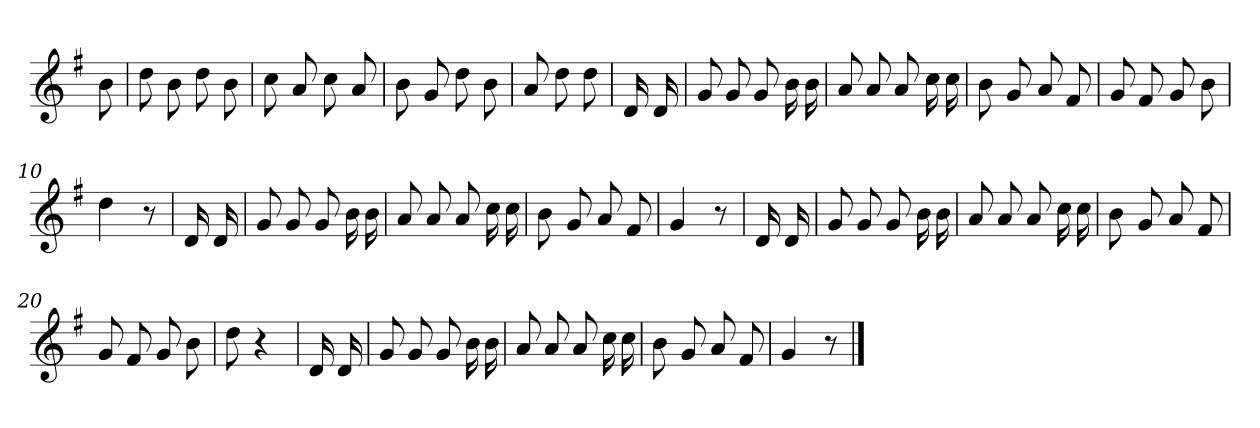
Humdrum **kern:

**kern
*part1
*staff1
*clefG2
*k[f#]
*G:
=
8b
=1
8dd
8b
8dd
8b
=2
8cc
8a
8cc
8a
=3
8b
8g
8dd
8b
=4
8a
8dd
8dd
=5
16d
16d
=6
8g
8g
8g
16b
16b
=7
8a
8a
8a
16cc
16cc
=8
8b
8g
8a
8f#
=9
8g
8f#
8g
8b
=10
4dd
8r
=11
16d
16d
=12
8g
8g
8g
16b
16b
=13
8a
8a
8a
16cc
16cc
=14
8b
8g
8a
8f#
=15
4g
8r
=16
16d
16d
=17
8g
8g
8g
16b
16b
=18
8a
8a
8a
16cc
16cc
=19
8b
8g
8a
8f#
=20
8g
8f#
8g
8b
=21
8dd
4r
=22
16d
16d
=23
8g
8g
8g
16b
16b
=24
8a
8a
8a
16cc
16cc
=25
8b
8g
8a
8f#
=26
4g
8r
==
*-
